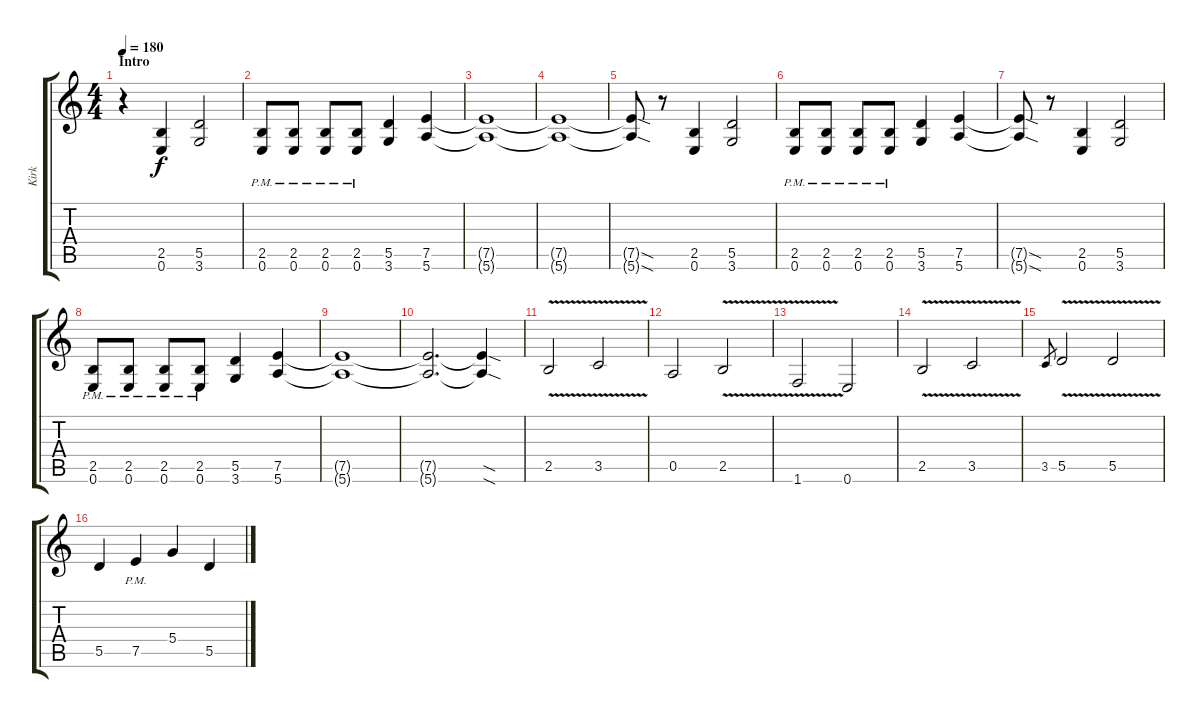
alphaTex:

\track ("Kirk" "Kirk") {instrument distortionguitar}
\staff {score tabs}
\tuning (E4 B3 G3 D3 A2 E2) {hide}
\ts (4 4)
\section ("" "Intro")
\tempo 180
\clef g2
\ks c
r.4{dy f instrument distortionguitar} (2.5 0.6).4 (5.5 3.6).2 |
(2.5{pm} 0.6{pm}).8 (2.5{pm} 0.6{pm}).8 (2.5{pm} 0.6{pm}).8 (2.5{pm} 0.6{pm}).8 (5.5 3.6).4 (7.5 5.6).4 |
(7.5{t} 5.6{t}).1 |
(7.5{t} 5.6{t}).1 |
(7.5{sod t} 5.6{sod t}).8 r.8 (2.5 0.6).4 (5.5 3.6).2 |
(2.5{pm} 0.6{pm}).8 (2.5{pm} 0.6{pm}).8 (2.5{pm} 0.6{pm}).8 (2.5{pm} 0.6{pm}).8 (5.5 3.6).4 (7.5 5.6).4 |
(7.5{sod t} 5.6{sod t}).8 r.8 (2.5 0.6).4 (5.5 3.6).2 |
(2.5{pm} 0.6{pm}).8 (2.5{pm} 0.6{pm}).8 (2.5{pm} 0.6{pm}).8 (2.5{pm} 0.6{pm}).8 (5.5 3.6).4 (7.5 5.6).4 |
(7.5{t} 5.6{t}).1 |
(7.5{t} 5.6{t}).2{d} (7.5{sod t} 5.6{sod t}).4 |
2.5{v}.2 3.5{v}.2 |
0.5.2 2.5{v}.2 |
1.6{v}.2 0.6.2 |
2.5{v}.2 3.5{v}.2 |
3.5.8{gr} 5.5{v}.2 5.5{v}.2 |
5.5.4 7.5{pm}.4 5.4.4 5.5.4
